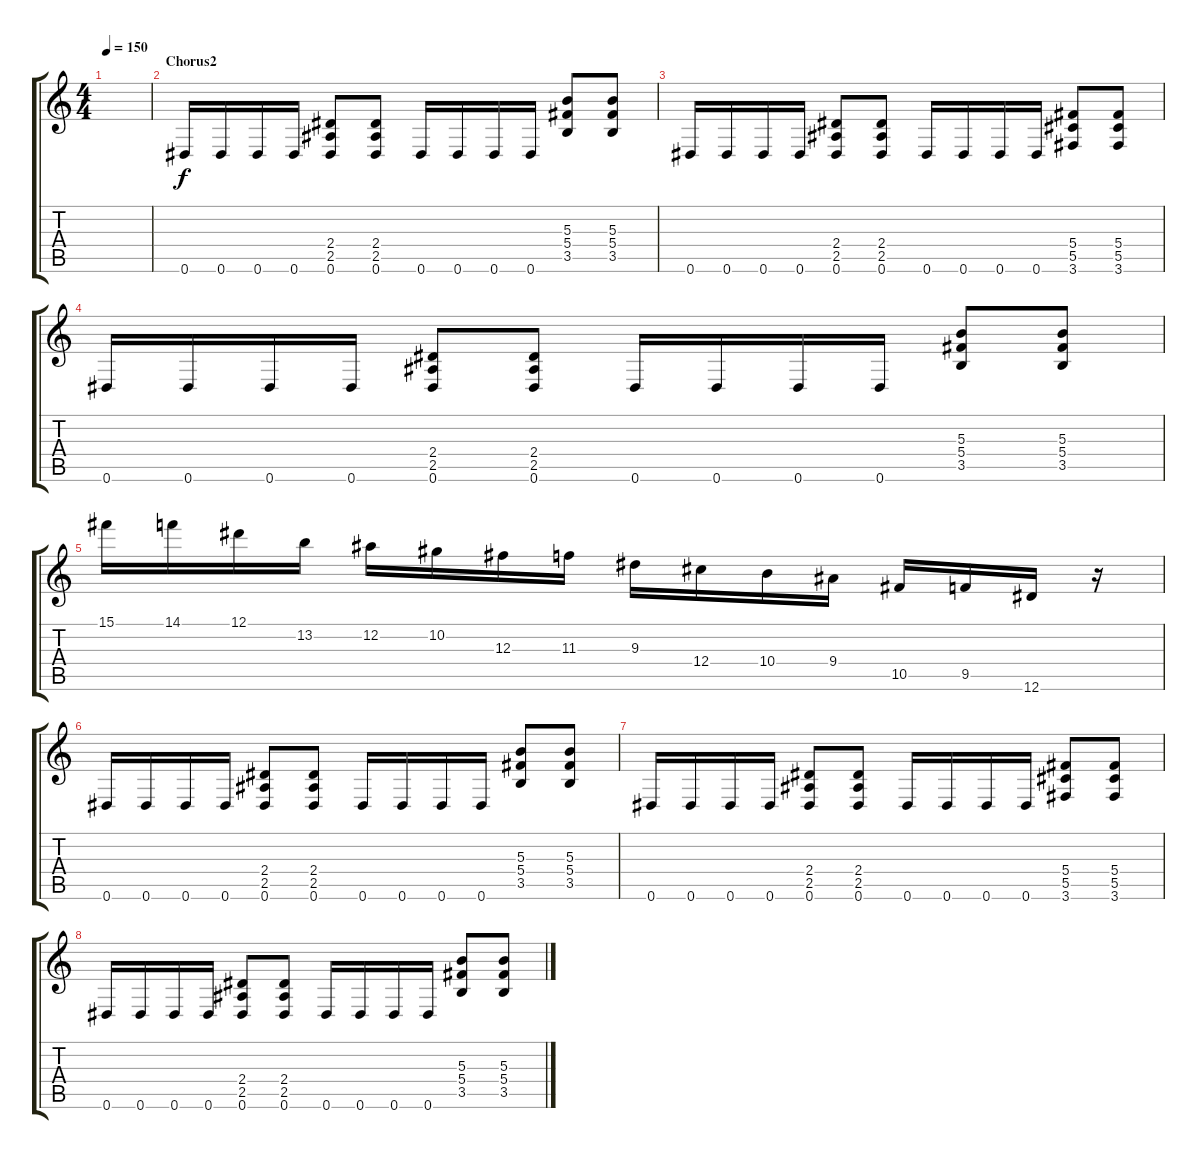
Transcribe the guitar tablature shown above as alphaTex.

\track "" {instrument overdrivenguitar}
\staff {score tabs}
\tuning (Eb4 Bb3 Gb3 Db3 Ab2 Eb2) {hide}
\ts (4 4)
\tempo 150
\clef g2
\ks c
|
\section ("" "Chorus2")
0.6.16 0.6.16 0.6.16 0.6.16 (2.4 2.5 0.6).8 (2.4 2.5 0.6).8 0.6.16 0.6.16 0.6.16 0.6.16 (5.3 5.4 3.5).8 (5.3 5.4 3.5).8 |
0.6.16 0.6.16 0.6.16 0.6.16 (2.4 2.5 0.6).8 (2.4 2.5 0.6).8 0.6.16 0.6.16 0.6.16 0.6.16 (5.4 5.5 3.6).8 (5.4 5.5 3.6).8 |
0.6.16 0.6.16 0.6.16 0.6.16 (2.4 2.5 0.6).8 (2.4 2.5 0.6).8 0.6.16 0.6.16 0.6.16 0.6.16 (5.3 5.4 3.5).8 (5.3 5.4 3.5).8 |
15.1.16 14.1.16 12.1.16 13.2.16 12.2.16 10.2.16 12.3.16 11.3.16 9.3.16 12.4.16 10.4.16 9.4.16 10.5.16 9.5.16 12.6.16 r.16 |
0.6.16 0.6.16 0.6.16 0.6.16 (2.4 2.5 0.6).8 (2.4 2.5 0.6).8 0.6.16 0.6.16 0.6.16 0.6.16 (5.3 5.4 3.5).8 (5.3 5.4 3.5).8 |
0.6.16 0.6.16 0.6.16 0.6.16 (2.4 2.5 0.6).8 (2.4 2.5 0.6).8 0.6.16 0.6.16 0.6.16 0.6.16 (5.4 5.5 3.6).8 (5.4 5.5 3.6).8 |
0.6.16 0.6.16 0.6.16 0.6.16 (2.4 2.5 0.6).8 (2.4 2.5 0.6).8 0.6.16 0.6.16 0.6.16 0.6.16 (5.3 5.4 3.5).8 (5.3 5.4 3.5).8
